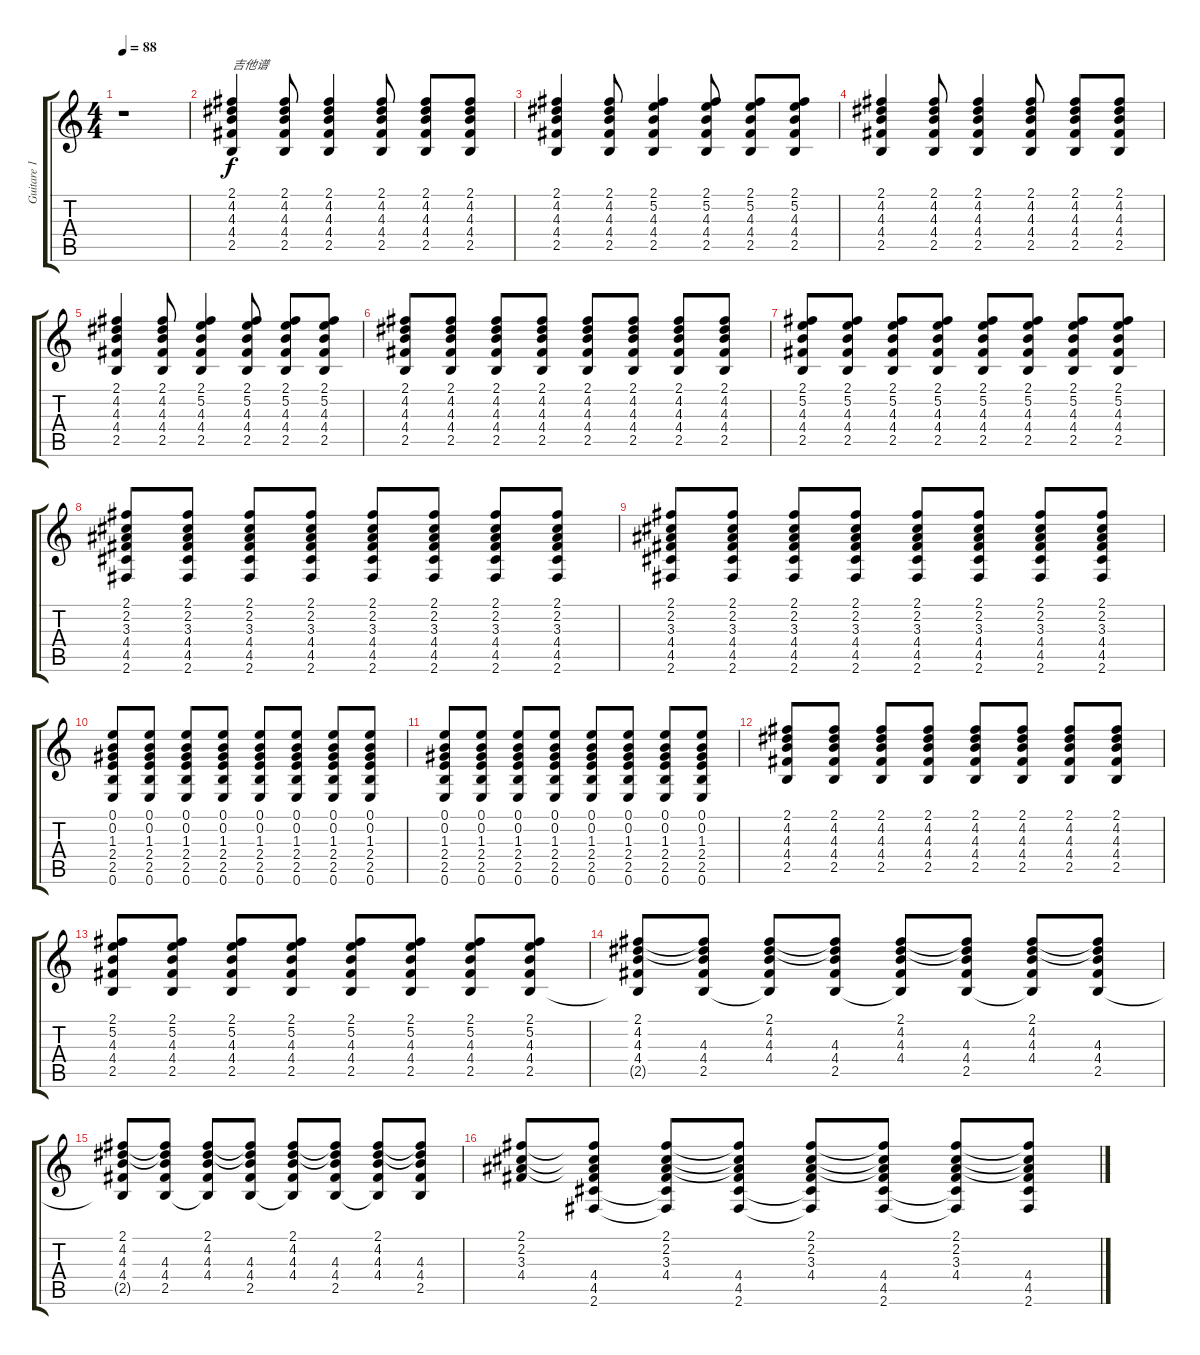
\track ("Guitare 1" "Guitare 1") {instrument acousticguitarsteel}
\staff {score tabs}
\tuning (E4 B3 G3 D3 A2 E2) {hide}
\ts (4 4)
\tempo 88
\clef g2
\ks c
r.1{dy f instrument acousticguitarsteel} |
(2.1 4.2 4.3 4.4 2.5).4{txt "吉他谱"} (2.1 4.2 4.3 4.4 2.5).8 (2.1 4.2 4.3 4.4 2.5).4 (2.1 4.2 4.3 4.4 2.5).8 (2.1 4.2 4.3 4.4 2.5).8 (2.1 4.2 4.3 4.4 2.5).8 |
(2.1 4.2 4.3 4.4 2.5).4 (2.1 4.2 4.3 4.4 2.5).8 (2.1 5.2 4.3 4.4 2.5).4 (2.1 5.2 4.3 4.4 2.5).8 (2.1 5.2 4.3 4.4 2.5).8 (2.1 5.2 4.3 4.4 2.5).8 |
(2.1 4.2 4.3 4.4 2.5).4 (2.1 4.2 4.3 4.4 2.5).8 (2.1 4.2 4.3 4.4 2.5).4 (2.1 4.2 4.3 4.4 2.5).8 (2.1 4.2 4.3 4.4 2.5).8 (2.1 4.2 4.3 4.4 2.5).8 |
(2.1 4.2 4.3 4.4 2.5).4 (2.1 4.2 4.3 4.4 2.5).8 (2.1 5.2 4.3 4.4 2.5).4 (2.1 5.2 4.3 4.4 2.5).8 (2.1 5.2 4.3 4.4 2.5).8 (2.1 5.2 4.3 4.4 2.5).8 |
(2.1 4.2 4.3 4.4 2.5).8 (2.1 4.2 4.3 4.4 2.5).8 (2.1 4.2 4.3 4.4 2.5).8 (2.1 4.2 4.3 4.4 2.5).8 (2.1 4.2 4.3 4.4 2.5).8 (2.1 4.2 4.3 4.4 2.5).8 (2.1 4.2 4.3 4.4 2.5).8 (2.1 4.2 4.3 4.4 2.5).8 |
(2.1 5.2 4.3 4.4 2.5).8 (2.1 5.2 4.3 4.4 2.5).8 (2.1 5.2 4.3 4.4 2.5).8 (2.1 5.2 4.3 4.4 2.5).8 (2.1 5.2 4.3 4.4 2.5).8 (2.1 5.2 4.3 4.4 2.5).8 (2.1 5.2 4.3 4.4 2.5).8 (2.1 5.2 4.3 4.4 2.5).8 |
(2.1 2.2 3.3 4.4 4.5 2.6).8 (2.1 2.2 3.3 4.4 4.5 2.6).8 (2.1 2.2 3.3 4.4 4.5 2.6).8 (2.1 2.2 3.3 4.4 4.5 2.6).8 (2.1 2.2 3.3 4.4 4.5 2.6).8 (2.1 2.2 3.3 4.4 4.5 2.6).8 (2.1 2.2 3.3 4.4 4.5 2.6).8 (2.1 2.2 3.3 4.4 4.5 2.6).8 |
(2.1 2.2 3.3 4.4 4.5 2.6).8 (2.1 2.2 3.3 4.4 4.5 2.6).8 (2.1 2.2 3.3 4.4 4.5 2.6).8 (2.1 2.2 3.3 4.4 4.5 2.6).8 (2.1 2.2 3.3 4.4 4.5 2.6).8 (2.1 2.2 3.3 4.4 4.5 2.6).8 (2.1 2.2 3.3 4.4 4.5 2.6).8 (2.1 2.2 3.3 4.4 4.5 2.6).8 |
(0.1 0.2 1.3 2.4 2.5 0.6).8 (0.1 0.2 1.3 2.4 2.5 0.6).8 (0.1 0.2 1.3 2.4 2.5 0.6).8 (0.1 0.2 1.3 2.4 2.5 0.6).8 (0.1 0.2 1.3 2.4 2.5 0.6).8 (0.1 0.2 1.3 2.4 2.5 0.6).8 (0.1 0.2 1.3 2.4 2.5 0.6).8 (0.1 0.2 1.3 2.4 2.5 0.6).8 |
(0.1 0.2 1.3 2.4 2.5 0.6).8 (0.1 0.2 1.3 2.4 2.5 0.6).8 (0.1 0.2 1.3 2.4 2.5 0.6).8 (0.1 0.2 1.3 2.4 2.5 0.6).8 (0.1 0.2 1.3 2.4 2.5 0.6).8 (0.1 0.2 1.3 2.4 2.5 0.6).8 (0.1 0.2 1.3 2.4 2.5 0.6).8 (0.1 0.2 1.3 2.4 2.5 0.6).8 |
(2.1 4.2 4.3 4.4 2.5).8 (2.1 4.2 4.3 4.4 2.5).8 (2.1 4.2 4.3 4.4 2.5).8 (2.1 4.2 4.3 4.4 2.5).8 (2.1 4.2 4.3 4.4 2.5).8 (2.1 4.2 4.3 4.4 2.5).8 (2.1 4.2 4.3 4.4 2.5).8 (2.1 4.2 4.3 4.4 2.5).8 |
(2.1 5.2 4.3 4.4 2.5).8 (2.1 5.2 4.3 4.4 2.5).8 (2.1 5.2 4.3 4.4 2.5).8 (2.1 5.2 4.3 4.4 2.5).8 (2.1 5.2 4.3 4.4 2.5).8 (2.1 5.2 4.3 4.4 2.5).8 (2.1 5.2 4.3 4.4 2.5).8 (2.1 5.2 4.3 4.4 2.5).8 |
(2.1 4.2 4.3 4.4 2.5{t}).8 (2.1{t} 4.2{t} 4.3 4.4 2.5).8 (2.1 4.2 4.3 4.4 2.5{t}).8 (2.1{t} 4.2{t} 4.3 4.4 2.5).8 (2.1 4.2 4.3 4.4 2.5{t}).8 (2.1{t} 4.2{t} 4.3 4.4 2.5).8 (2.1 4.2 4.3 4.4 2.5{t}).8 (2.1{t} 4.2{t} 4.3 4.4 2.5).8 |
(2.1 4.2 4.3 4.4 2.5{t}).8 (2.1{t} 4.2{t} 4.3 4.4 2.5).8 (2.1 4.2 4.3 4.4 2.5{t}).8 (2.1{t} 4.2{t} 4.3 4.4 2.5).8 (2.1 4.2 4.3 4.4 2.5{t}).8 (2.1{t} 4.2{t} 4.3 4.4 2.5).8 (2.1 4.2 4.3 4.4 2.5{t}).8 (2.1{t} 4.2{t} 4.3 4.4 2.5).8 |
(2.1 2.2 3.3 4.4).8 (2.1{t} 2.2{t} 3.3{t} 4.4 4.5 2.6).8 (2.1 2.2 3.3 4.4 4.5{t} 2.6{t}).8 (2.1{t} 2.2{t} 3.3{t} 4.4 4.5 2.6).8 (2.1 2.2 3.3 4.4 4.5{t} 2.6{t}).8 (2.1{t} 2.2{t} 3.3{t} 4.4 4.5 2.6).8 (2.1 2.2 3.3 4.4 4.5{t} 2.6{t}).8 (2.1{t} 2.2{t} 3.3{t} 4.4 4.5 2.6).8
